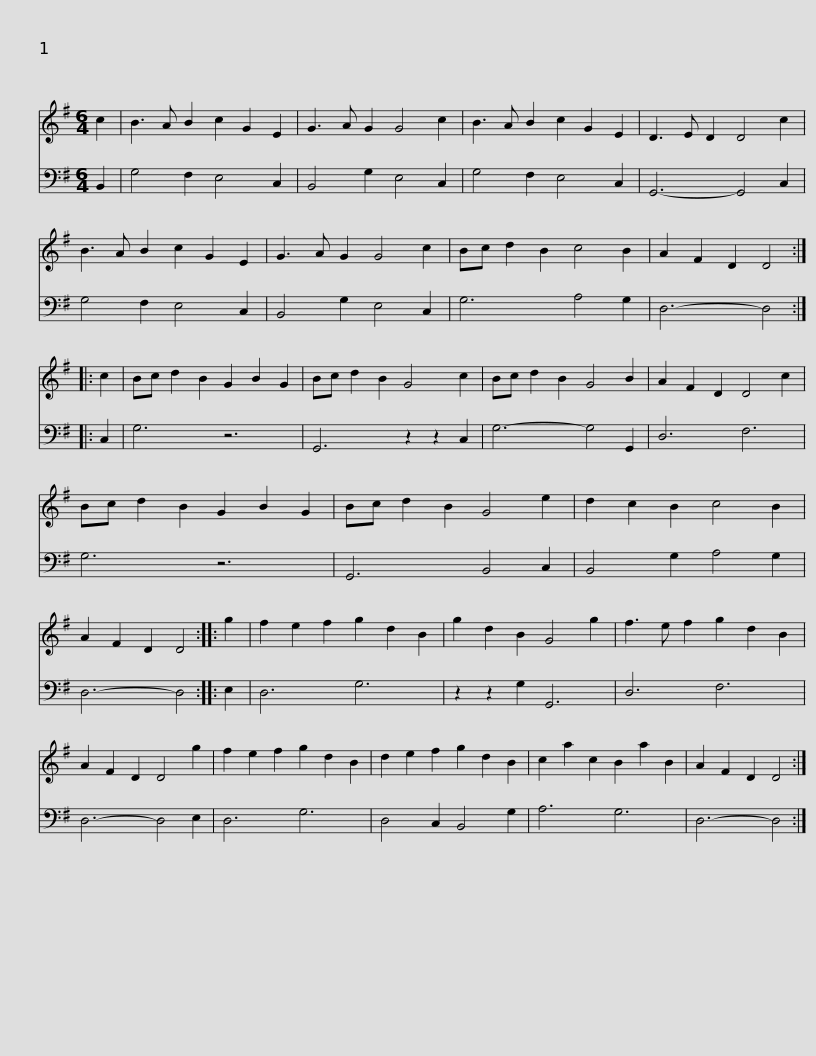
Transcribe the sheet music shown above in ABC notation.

X:1
%%score 1 2
L:1/8
M:6/4
I:linebreak $
K:G
V:1 treble
V:2 bass
V:1
 c2 | B3 A B2 c2 G2 E2 | G3 A G2 G4 c2 | B3 A B2 c2 G2 E2 | D3 E D2 D4 c2 | %5
 B3 A B2 c2 G2 E2 | G3 A G2 G4 c2 |$ Bc d2 B2 c4 B2 | A2 F2 D2 D4 :: c2 | %10
 Bc d2 B2 G2 B2 G2 | Bc d2 B2 G4 c2 | Bc d2 B2 G4 B2 | A2 F2 D2 D4 c2 |$ Bc d2 B2 G2 B2 G2 | %15
 Bc d2 B2 G4 e2 | d2 c2 B2 c4 B2 | A2 F2 D2 D4 :: g2 | f2 e2 f2 g2 d2 B2 | %20
 g2 d2 B2 G4 g2 |$ f3 e f2 g2 d2 B2 | A2 F2 D2 D4 g2 | f2 e2 f2 g2 d2 B2 | d2 e2 f2 g2 d2 B2 | %25
 c2 a2 c2 B2 a2 B2 | A2 F2 D2 D4 :| %27
V:2
 B,,2 | G,4 F,2 E,4 C,2 | B,,4 G,2 E,4 C,2 | G,4 F,2 E,4 C,2 | G,,6- G,,4 C,2 | %5
 G,4 F,2 E,4 C,2 | B,,4 G,2 E,4 C,2 |$ G,6 A,4 G,2 | D,6- D,4 :: C,2 | %10
 G,6 z6 | G,,6 z2 z2 C,2 | G,6- G,4 G,,2 | D,6 F,6 |$ G,6 z6 | %15
 G,,6 B,,4 C,2 | B,,4 G,2 A,4 G,2 | D,6- D,4 :: E,2 | D,6 G,6 | %20
 z2 z2 G,2 G,,6 |$ D,6 F,6 | D,6- D,4 E,2 | D,6 G,6 | D,4 C,2 B,,4 G,2 | %25
 A,6 G,6 | D,6- D,4 :| %27
